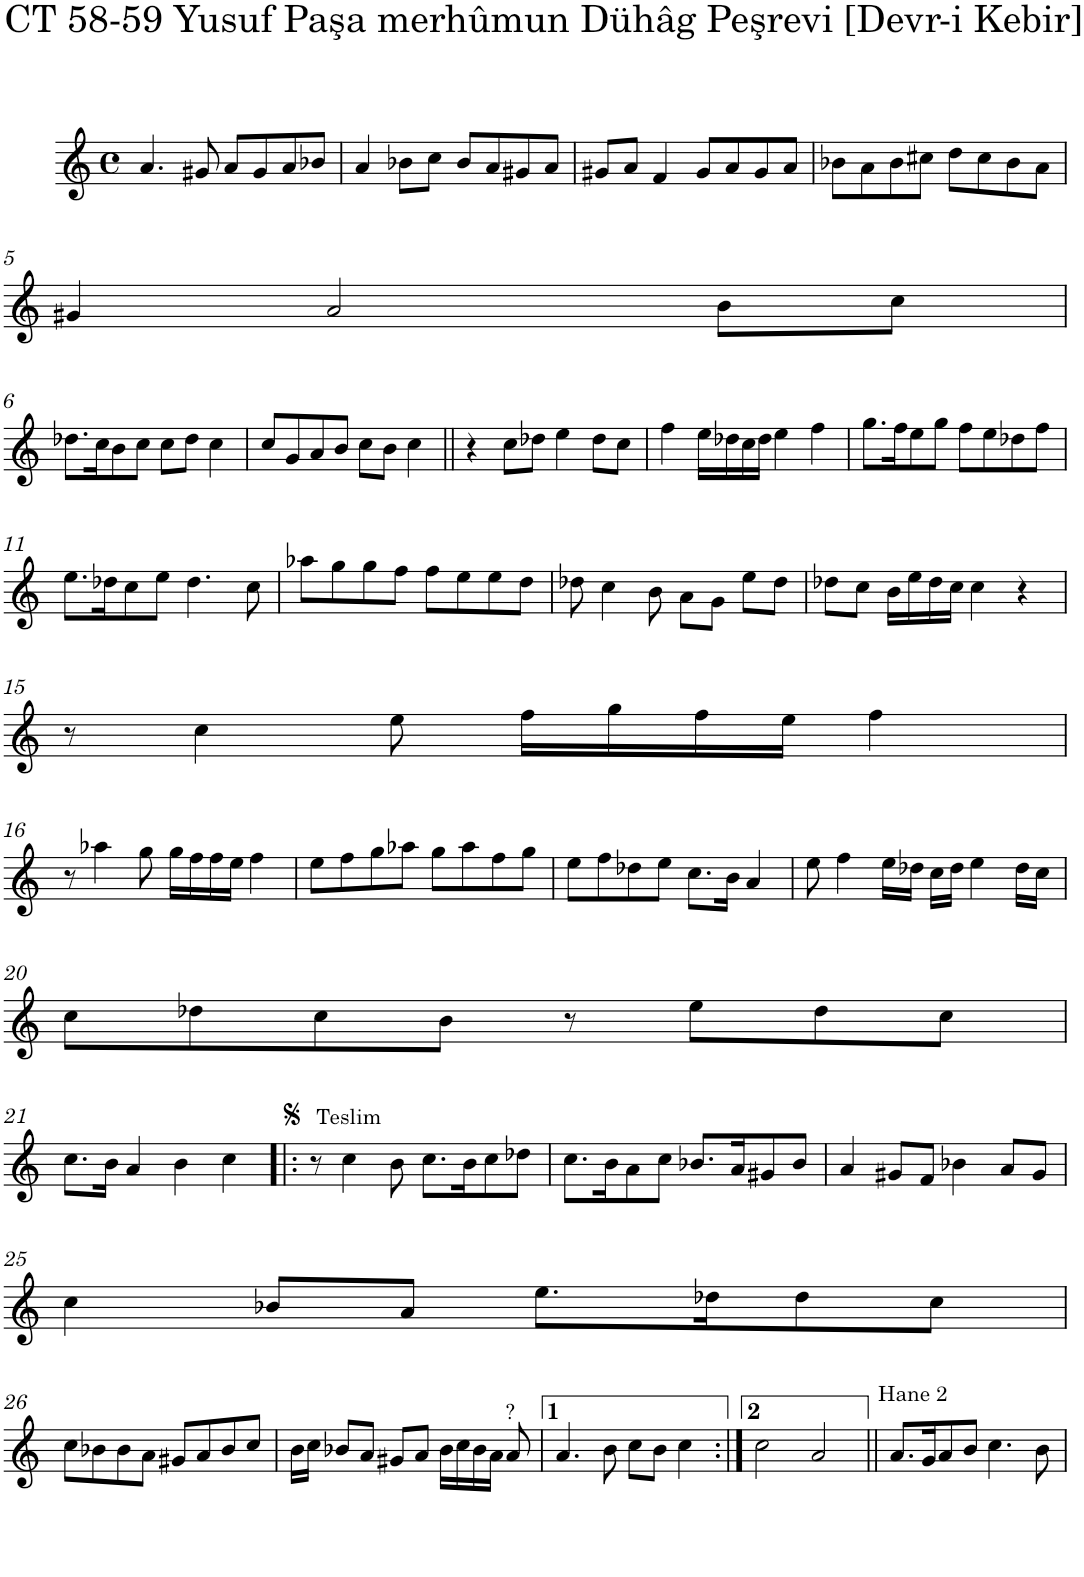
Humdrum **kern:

**kern
*part1
*staff1
*I"Piano
*I'Pno.
*clefG2
*k[]
*M4/4
*met(c)
=1
4.a/
8g#X/
8a/L
8g#/
8a/
8b-X/J
=2
4a/
8b-X\L
8cc\J
8b-/L
8a/
8g#X/
8a/J
=3
8g#X/L
8a/J
4f/
8g#/L
8a/
8g#/
8a/J
=4
8b-X\L
8a\
8b-\
8cc#X\J
8dd\L
8cc#\
8b-\
8a\J
!!LO:LB:g=z
=5
4g#X/
2a/
8b\L
8cc\J
!!LO:LB:g=z
=6
8.dd-X\L
16cc\K
8b\
8cc\J
8cc\L
8dd-\J
4cc\
=7
8cc/L
8g/
8a/
8b/J
8cc\L
8b\J
4cc\
=8||
4r
8cc\L
8dd-X\J
4ee\
8dd-\L
8cc\J
=9
4ff\
16ee\LL
16dd-X\
16cc\
16dd-\JJ
4ee\
4ff\
=10
8.gg\L
16ff\K
8ee\
8gg\J
8ff\L
8ee\
8dd-X\
8ff\J
!!LO:LB:g=z
=11
8.ee\L
16dd-X\K
8cc\
8ee\J
4.dd-\
8cc\
=12
8aa-X\L
8gg\
8gg\
8ff\J
8ff\L
8ee\
8ee\
8dd\J
=13
8dd-X\
4cc\
8b\
8a\L
8g\J
8ee\L
8dd-\J
=14
8dd-X\L
8cc\J
16b\LL
16ee\
16dd-\
16cc\JJ
4cc\
4r
!!LO:LB:g=z
=15
8r
4cc\
8ee\
16ff\LL
16gg\
16ff\
16ee\JJ
4ff\
!!LO:LB:g=z
=16
8r
4aa-X\
8gg\
16gg\LL
16ff\
16ff\
16ee\JJ
4ff\
=17
8ee\L
8ff\
8gg\
8aa-X\J
8gg\L
8aa-\
8ff\
8gg\J
=18
8ee\L
8ff\
8dd-X\
8ee\J
8.cc\L
16b\Jk
4a/
=19
8ee\
4ff\
16ee\LL
16dd-X\JJ
16cc\LL
16dd-\JJ
4ee\
16dd-\LL
16cc\JJ
!!LO:LB:g=z
=20
8cc\L
8dd-X\
8cc\
8b\J
8r
8ee\L
8dd-\
8cc\J
!!LO:LB:g=z
=21
8.cc\L
16b\Jk
4a/
4b\
4cc\
=22!|:
8r
!LO:TX:a:t=Teslim
4cc\
8b\
8.cc\L
16b\K
8cc\
8dd-X\J
=23
8.cc\L
16b\K
8a\
8cc\J
8.b-X/L
16a/K
8g#X/
8b-/J
=24
4a/
8g#X/L
8f/J
4b-X\
8a/L
8g#/J
!!LO:LB:g=z
=25
4cc\
8b-X/L
8a/J
8.ee\L
16dd-X\K
8dd-\
8cc\J
!!LO:LB:g=z
=26
8cc\L
8b-X\
8b-\
8a\J
8g#X/L
8a/
8b-/
8cc/J
=27
16b\LL
16cc\JJ
8b-X/L
8a/J
8g#X/L
8a/J
16b-\LL
16cc\
16b-\
16a\JJ
!LO:TX:a:t=?
8a/
=28
4.a/
8b\
8cc\L
8b\J
4cc\
=29:|!
2cc\
2a/
=30||
!LO:TX:a:t=Hane 2
8.a/L
16g/K
8a/
8b/J
4.cc\
8b\
=
*-
